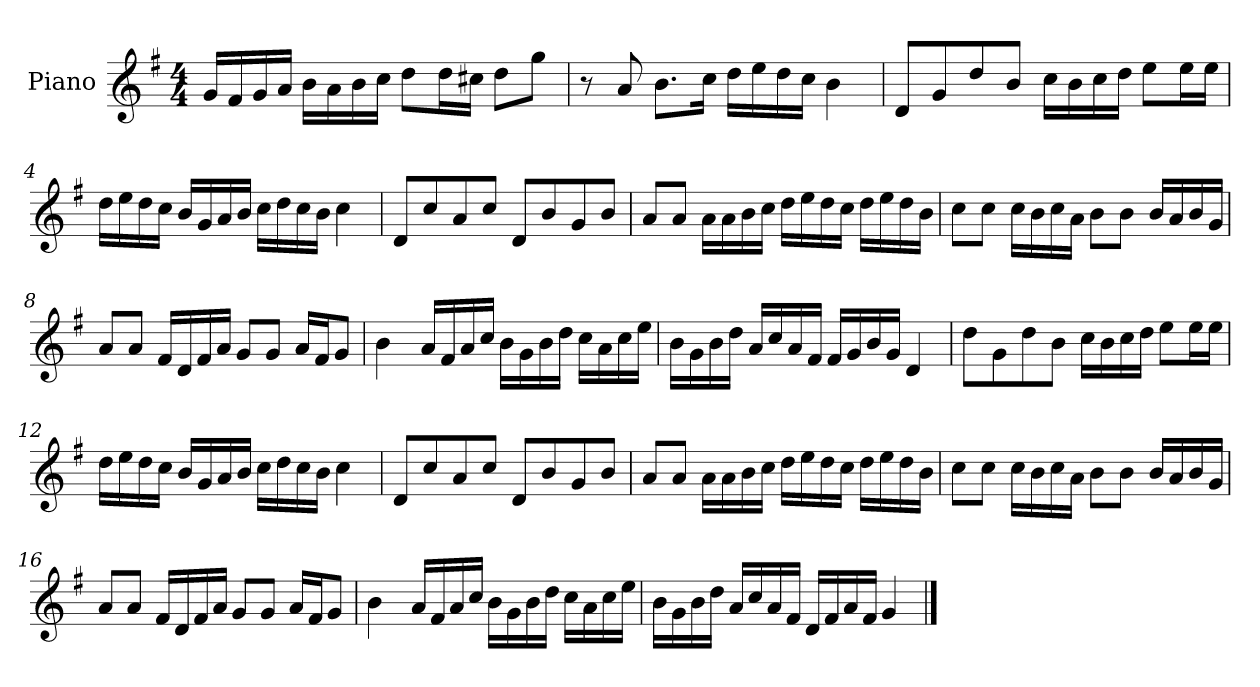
**kern
*part1
*staff1
*I"Piano
*I'P-no
*clefG2
*k[f#]
*M4/4
*MM90
=1
16g/LL
16f#/
16g/
16a/JJ
16b\LL
16a\
16b\
16cc\JJ
8dd\L
16dd\L
16cc#X\JJ
8dd\L
8gg\J
=2
8r
8a/
8.b\L
16cc\Jk
16dd\LL
16ee\
16dd\
16cc\JJ
4b\
=3
8d/L
8g/
8dd/
8b/J
16cc\LL
16b\
16cc\
16dd\JJ
8ee\L
16ee\L
16ee\JJ
!!LO:LB:g=z
=4
16dd\LL
16ee\
16dd\
16cc\JJ
16b/LL
16g/
16a/
16b/JJ
16cc\LL
16dd\
16cc\
16b\JJ
4cc\
=5
8d/L
8cc/
8a/
8cc/J
8d/L
8b/
8g/
8b/J
=6
8a/L
8a/J
16a\LL
16a\
16b\
16cc\JJ
16dd\LL
16ee\
16dd\
16cc\JJ
16dd\LL
16ee\
16dd\
16b\JJ
!!LO:LB:g=z
=7
8cc\L
8cc\J
16cc\LL
16b\
16cc\
16a\JJ
8b\L
8b\J
16b/LL
16a/
16b/
16g/JJ
=8
8a/L
8a/J
16f#/LL
16d/
16f#/
16a/JJ
8g/L
8g/J
16a/LL
16f#/J
8g/J
=9
4b\
16a/LL
16f#/
16a/
16cc/JJ
16b\LL
16g\
16b\
16dd\JJ
16cc\LL
16a\
16cc\
16ee\JJ
!!LO:LB:g=z
=10
16b\LL
16g\
16b\
16dd\JJ
16a/LL
16cc/
16a/
16f#/JJ
16f#/LL
16g/
16b/
16g/JJ
4d/
=11
8dd\L
8g\
8dd\
8b\J
16cc\LL
16b\
16cc\
16dd\JJ
8ee\L
16ee\L
16ee\JJ
=12
16dd\LL
16ee\
16dd\
16cc\JJ
16b/LL
16g/
16a/
16b/JJ
16cc\LL
16dd\
16cc\
16b\JJ
4cc\
=13
8d/L
8cc/
8a/
8cc/J
8d/L
8b/
8g/
8b/J
!!LO:LB:g=z
=14
8a/L
8a/J
16a\LL
16a\
16b\
16cc\JJ
16dd\LL
16ee\
16dd\
16cc\JJ
16dd\LL
16ee\
16dd\
16b\JJ
=15
8cc\L
8cc\J
16cc\LL
16b\
16cc\
16a\JJ
8b\L
8b\J
16b/LL
16a/
16b/
16g/JJ
=16
8a/L
8a/J
16f#/LL
16d/
16f#/
16a/JJ
8g/L
8g/J
16a/LL
16f#/J
8g/J
!!LO:LB:g=z
=17
4b\
16a/LL
16f#/
16a/
16cc/JJ
16b\LL
16g\
16b\
16dd\JJ
16cc\LL
16a\
16cc\
16ee\JJ
=18
16b\LL
16g\
16b\
16dd\JJ
16a/LL
16cc/
16a/
16f#/JJ
16d/LL
16f#/
16a/
16f#/JJ
4g/
==
*-
